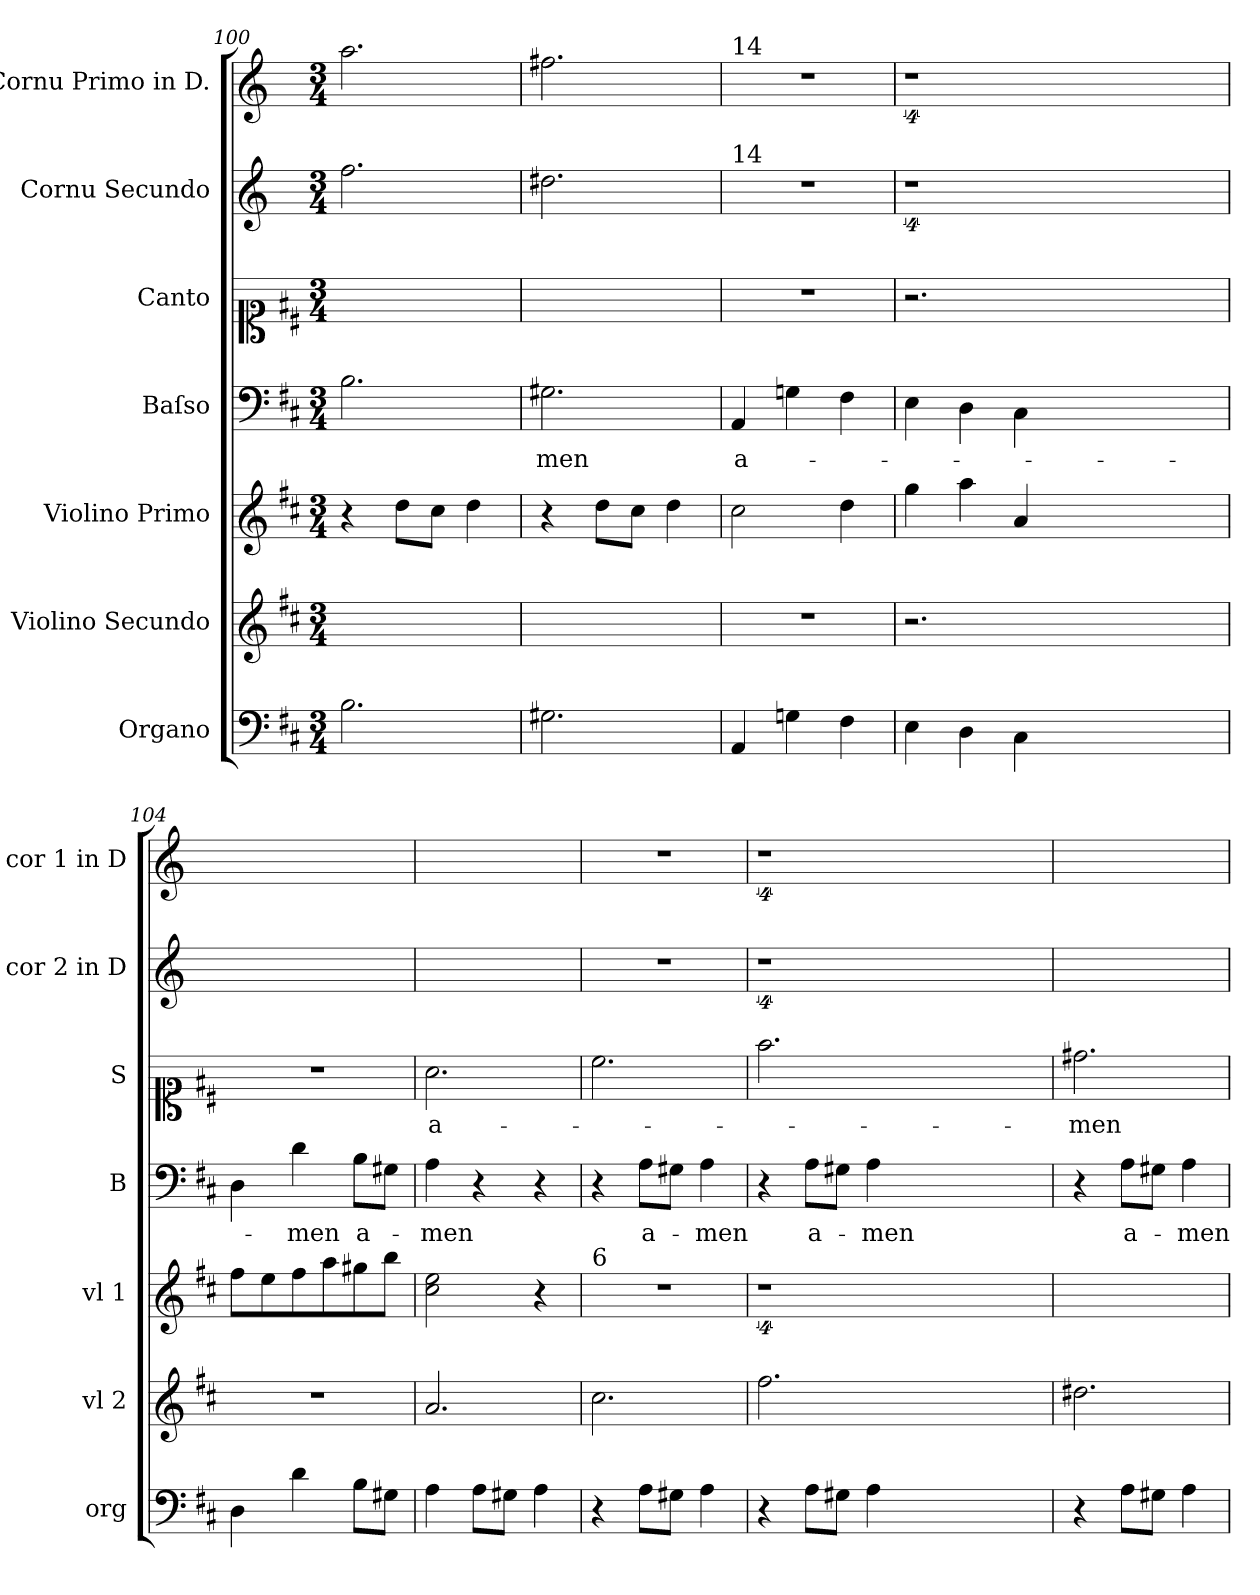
**kern	**kern	**kern	**kern	**text	**kern	**text	**kern	**kern
*part7	*part6	*part5	*part4	*part4	*part3	*part3	*part2	*part1
*staff7	*staff6	*staff5	*staff4	*staff4	*staff3	*staff3	*staff2	*staff1
*I"Organo	*I"Violino Secundo	*I"Violino Primo	*I"Baſso	*	*I"Canto	*	*I"Cornu Secundo	*I"Cornu Primo in D.
*I'org	*I'vl 2	*I'vl 1	*I'B	*	*I'S	*	*I'cor 2 in D	*I'cor 1 in D
*clefF4	*clefG2	*clefG2	*clefF4	*	*clefC1	*	*clefG2	*clefG2
*	*	*	*	*	*	*	*ITrd6c10	*ITrd6c10
*k[f#c#]	*k[f#c#]	*k[f#c#]	*k[f#c#]	*	*k[f#c#]	*	*k[f#c#]	*k[f#c#]
*M3/4	*M3/4	*M3/4	*M3/4	*	*M3/4	*	*M3/4	*M3/4
=100	=100	=100	=100	=100	=100	=100	=100	=100
2.B\	2.ryy	4r	2.B\	.	2.ryy	.	2.g\	2.b\
.	.	8dd\L	.	.	.	.	.	.
.	.	8cc#\J	.	.	.	.	.	.
.	.	4dd\	.	.	.	.	.	.
=101	=101	=101	=101	=101	=101	=101	=101	=101
2.G#X\	2.ryy	4r	2.G#X\	-men	2.ryy	.	2.e#X\	2.g#X\
.	.	8dd\L	.	.	.	.	.	.
.	.	8cc#\J	.	.	.	.	.	.
.	.	4dd\	.	.	.	.	.	.
=102	=102	=102	=102	=102	=102	=102	=102	=102
!	!	!	!	!	!	!	!	!LO:TX:a:t=14
!	!	!	!	!	!	!	!LO:TX:a:t=14	!
4AA/	2.r	2cc#\	4AA/	a-	2.r	.	2.r	2.r
4Gn\	.	.	4Gn\	.	.	.	.	.
4F#\	.	4dd\	4F#\	.	.	.	.	.
=103	=103	=103	=103	=103	=103	=103	=103	=103
4E\	2.r	4gg\	4E\	.	2.r	.	4%9r	4%9r
4D\	.	4aa\	4D\	.	.	.	.	.
4C#\	.	4a/	4C#\	.	.	.	.	.
1.ryy	1.ryy	1.ryy	1.ryy	.	1.ryy	.	.	.
=104	=104	=104	=104	=104	=104	=104	=104	=104
4D\	2.r	8ff#\L	4D\	.	2.r	.	2.ryy	2.ryy
.	.	8ee\	.	.	.	.	.	.
4d\	.	8ff#\	4d\	-men	.	.	.	.
.	.	8aa\	.	.	.	.	.	.
8B\L	.	8gg#X\	8B\L	a-	.	.	.	.
8G#X\J	.	8bb\J	8G#X\J	.	.	.	.	.
=105	=105	=105	=105	=105	=105	=105	=105	=105
4A\	2.a/	2cc#\ 2ee\	4A\	-men	2.a\	a-	2.ryy	2.ryy
8A\L	.	.	4r	.	.	.	.	.
8G#X\J	.	.	.	.	.	.	.	.
4A\	.	4r	4r	.	.	.	.	.
=106	=106	=106	=106	=106	=106	=106	=106	=106
!	!	!LO:TX:a:t=6	!	!	!	!	!	!
4r	2.cc#\	2.r	4r	.	2.cc#\	.	2.r	2.r
!	!	!	!	!LO:LY:i	!	!	!	!
8A\L	.	.	8A\L	a-	.	.	.	.
8G#X\J	.	.	8G#X\J	.	.	.	.	.
!	!	!	!	!LO:LY:i	!	!	!	!
4A\	.	.	4A\	-men	.	.	.	.
=107	=107	=107	=107	=107	=107	=107	=107	=107
4r	2.ff#\	4%9r	4r	.	2.ff#\	.	4%9r	4%9r
!	!	!	!	!LO:LY:i	!	!	!	!
8A\L	.	.	8A\L	a-	.	.	.	.
8G#X\J	.	.	8G#X\J	.	.	.	.	.
!	!	!	!	!LO:LY:i	!	!	!	!
4A\	.	.	4A\	-men	.	.	.	.
1.ryy	1.ryy	.	1.ryy	.	1.ryy	.	.	.
=108	=108	=108	=108	=108	=108	=108	=108	=108
4r	2.dd#X\	2.ryy	4r	.	2.dd#X\	-men	2.ryy	2.ryy
!	!	!	!	!LO:LY:i	!	!	!	!
8A\L	.	.	8A\L	a-	.	.	.	.
8G#X\J	.	.	8G#X\J	.	.	.	.	.
!	!	!	!	!LO:LY:i	!	!	!	!
4A\	.	.	4A\	-men	.	.	.	.
=	=	=	=	=	=	=	=	=
*-	*-	*-	*-	*-	*-	*-	*-	*-
